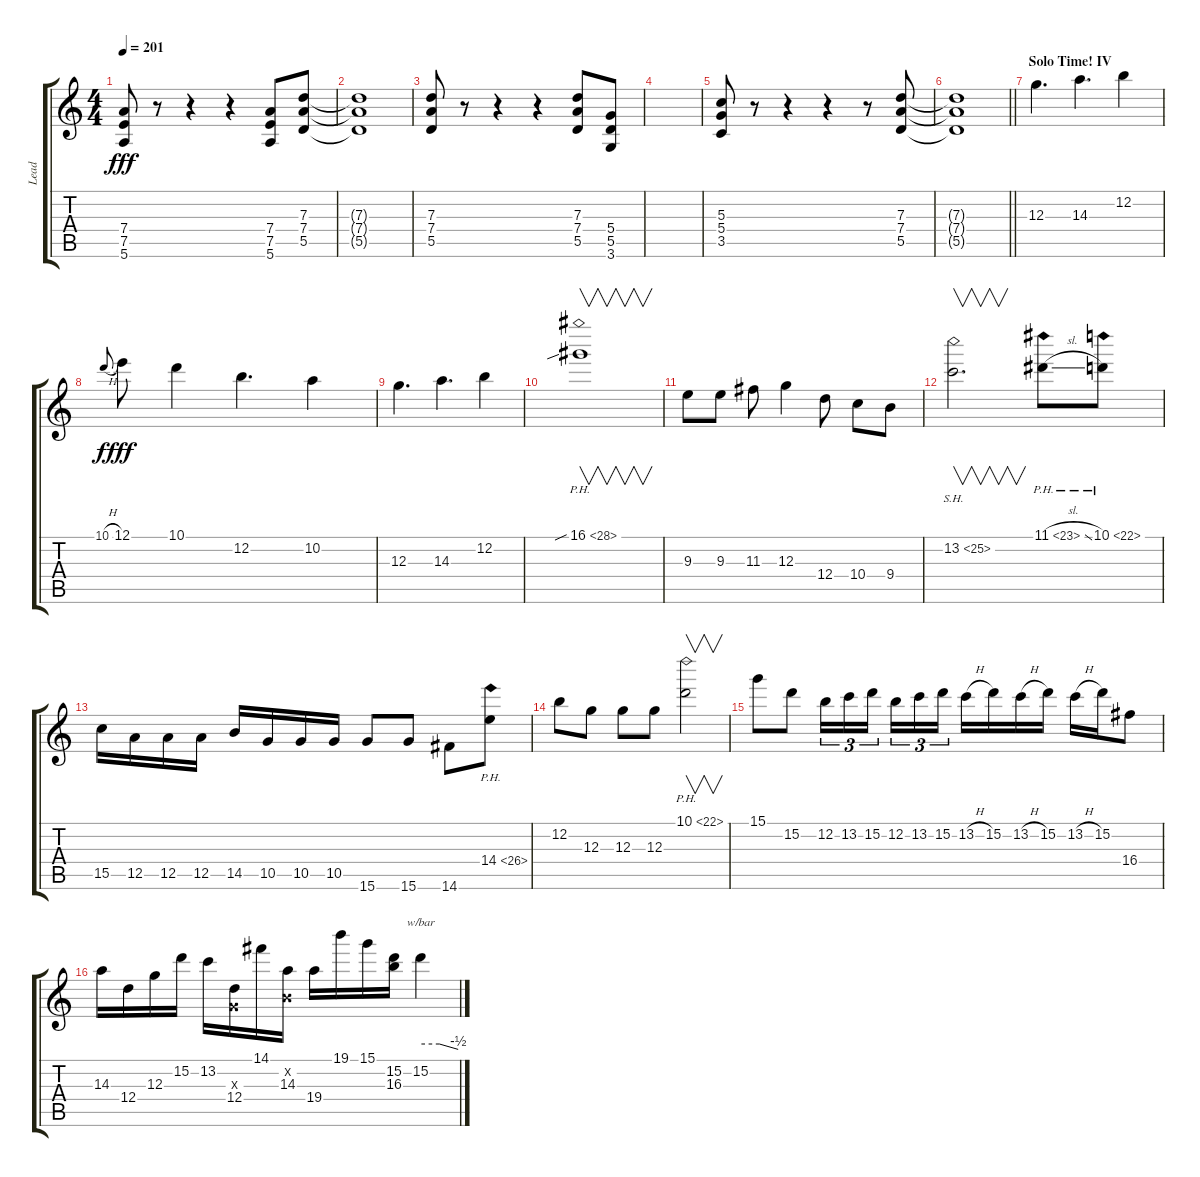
\track ("Lead" "Lead") {instrument overdrivenguitar}
\staff {score tabs}
\tuning (E4 B3 G3 D3 A2 E2) {hide}
\ts (4 4)
\tempo 201
\clef g2
\ks c
(7.4 7.5 5.6).8{dy fff} r.8 r.4 r.4 (7.4 7.5 5.6).8 (7.3 7.4 5.5).8 |
(7.3{t} 7.4{t} 5.5{t}).1 |
(7.3 7.4 5.5).8 r.8 r.4 r.4 (7.3 7.4 5.5).8 (5.4 5.5 3.6).8 |
|
(5.3 5.4 3.5).8 r.8 r.4 r.4 r.8 (7.3 7.4 5.5).8 |
\barLineRight lightlight
(7.3{t} 7.4{t} 5.5{t}).1 |
\section ("" "Solo Time! IV")
12.3.4{d} 14.3.4{d} 12.2.4 |
10.1{h}.8{gr onbeat dy f} 12.1.8{dy fff} 10.1.4 12.2.4{d} 10.2.4 |
12.3.4{d} 14.3.4{d} 12.2.4 |
16.1{ph 12 sib}.1{v} |
9.3.8 9.3.8 11.3.8 12.3.4 12.4.8 10.4.8 9.4.8 |
13.2{sh 12}.2{v d} 11.1{ph 12 sl}.8 10.1{ph 12}.8 |
15.5.16 12.5.16 12.5.16 12.5.16 14.5.16 10.5.16 10.5.16 10.5.16 15.6.8 15.6.8 14.6.8 14.4{ph 12}.8 |
12.2.8 12.3.8 12.3.8 12.3.8 10.1{ph 12}.2{v} |
15.1.8 15.2.8 12.2.16{tu (3 2)} 13.2.16{tu (3 2)} 15.2.16{tu (3 2) beam splitsecondary} 12.2.16{tu (3 2)} 13.2.16{tu (3 2)} 15.2.16{tu (3 2)} 13.2{h}.16 15.2.16 13.2{h}.16 15.2.16 13.2{h}.16 15.2.16 16.4.8 |
14.3.16 12.4.16 12.3.16 15.2.16 13.2.16 (0.3{x} 12.4).16 14.1.16 (0.2{x} 14.3).16 19.4.16 19.1.16 15.1.16 (15.2 16.3).16 15.2.4{tbe (custom default 0 0 30 0 60 -2)}
